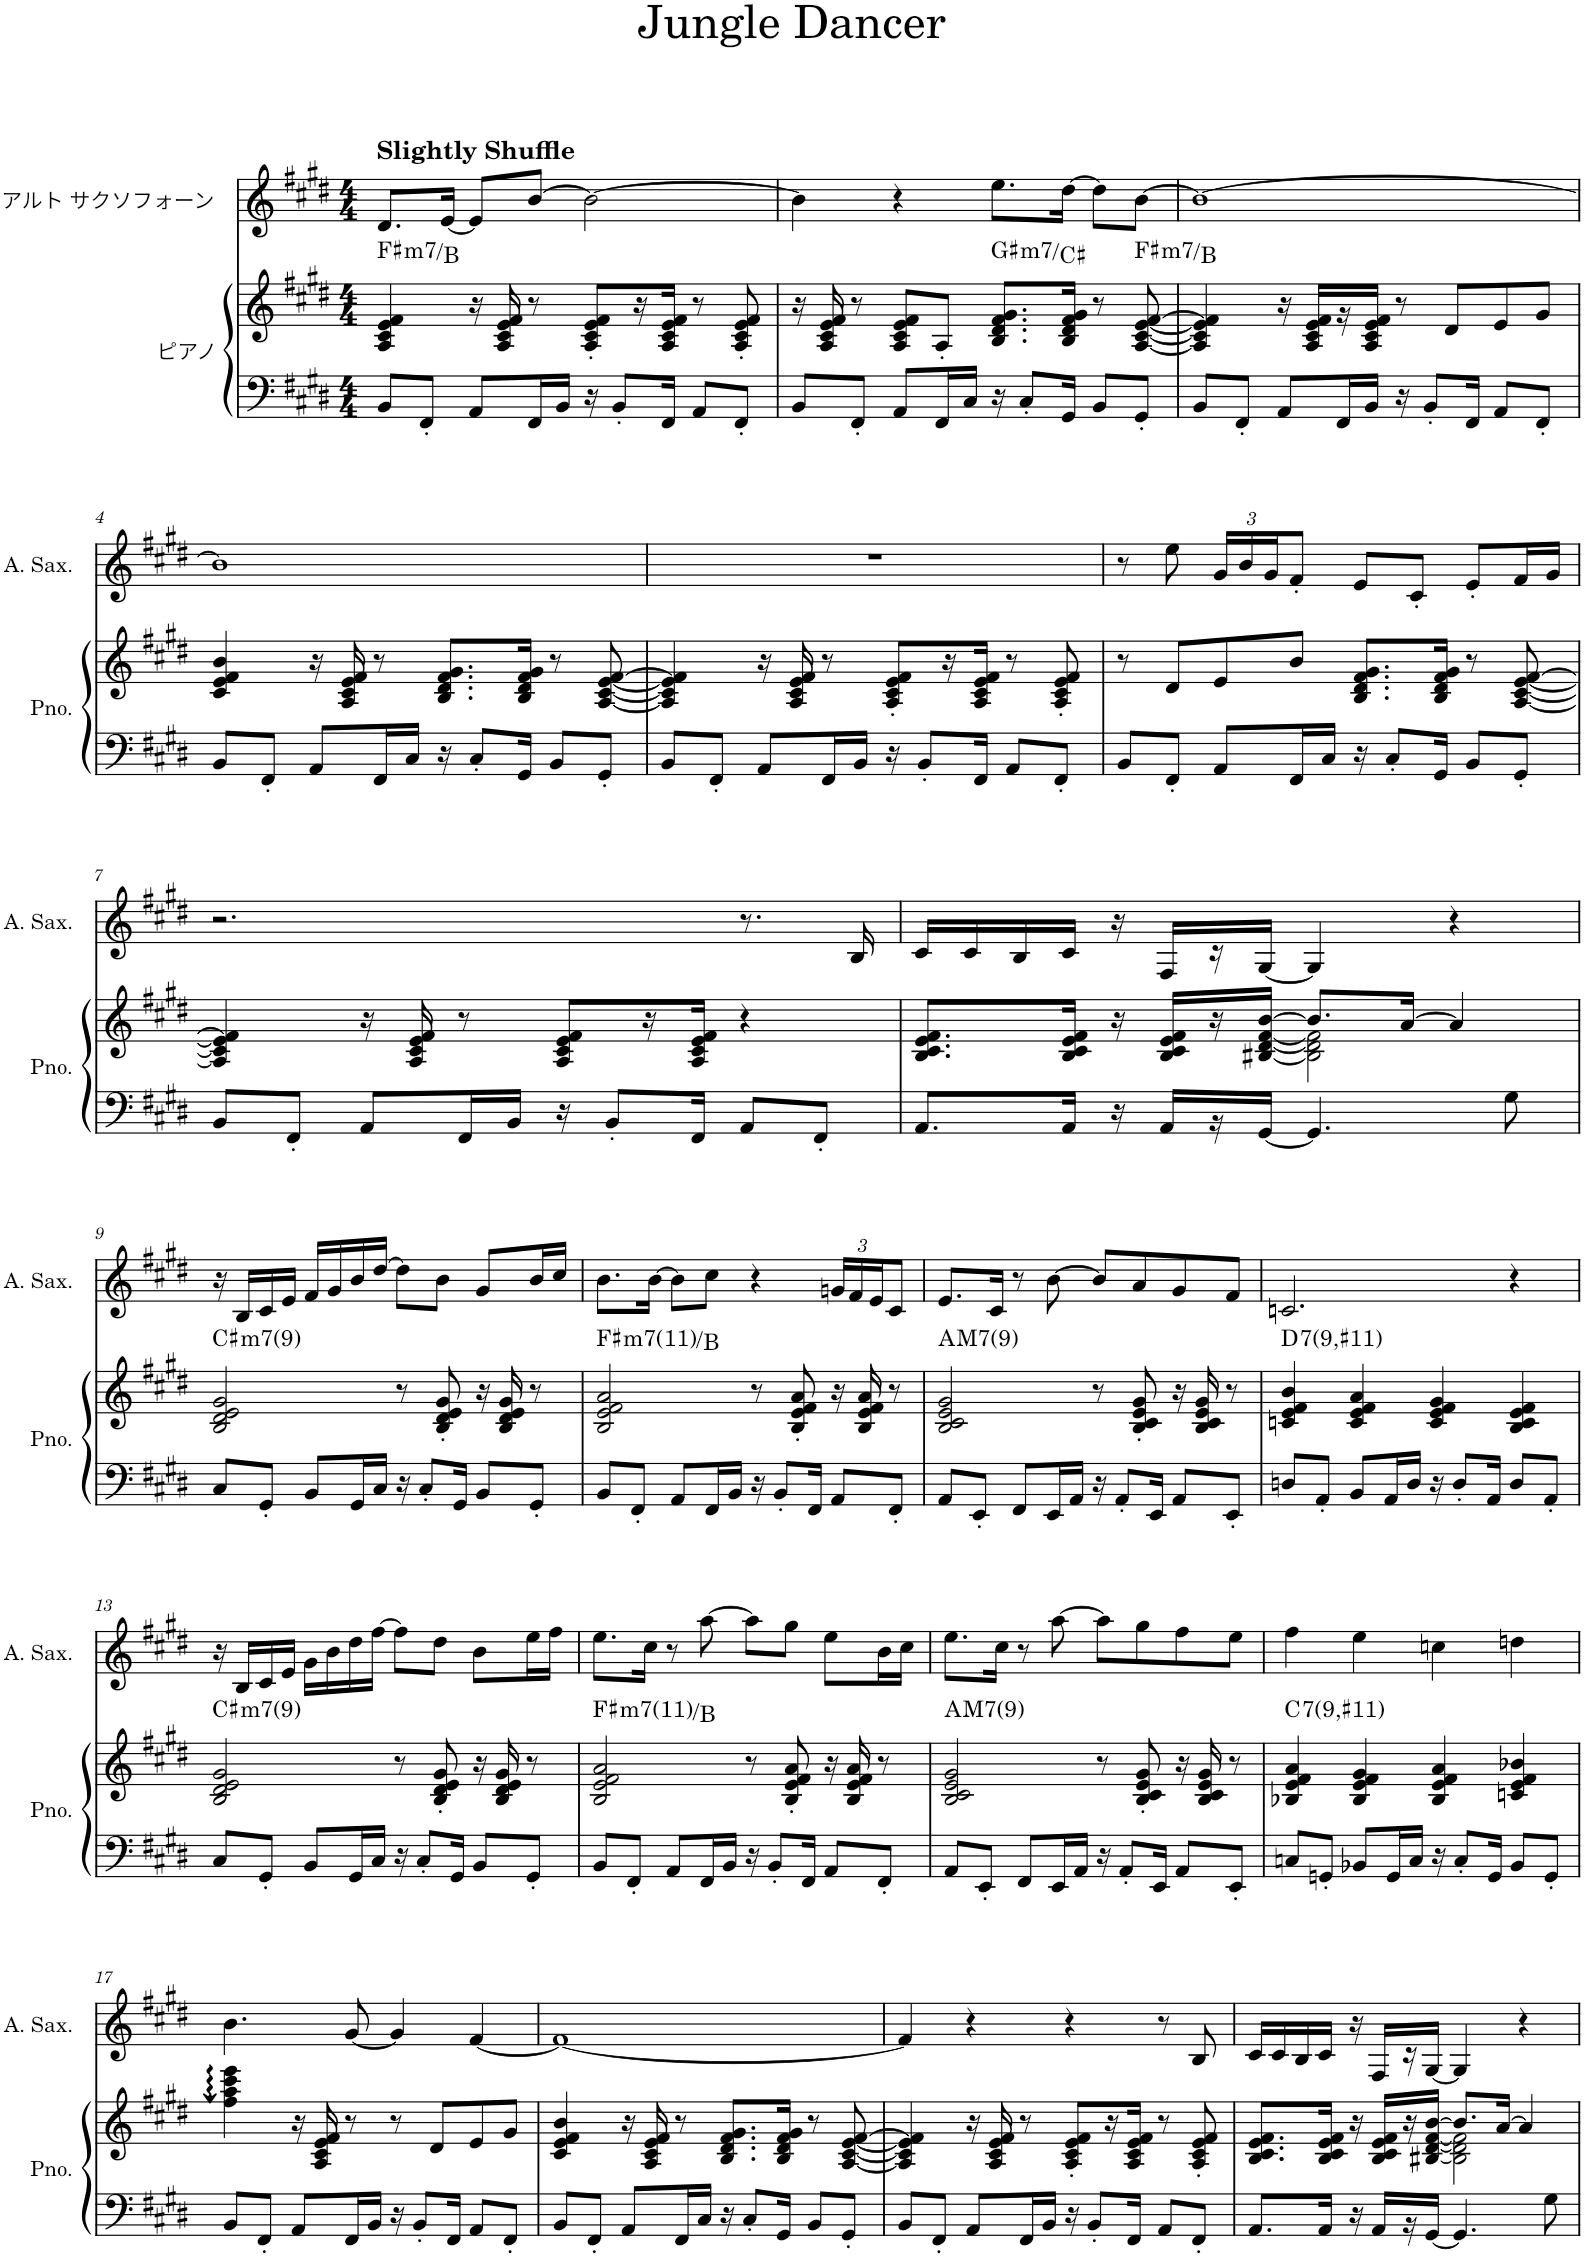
**kern	**kern	**harte	**kern
*part2	*part2	*part2	*part1
*staff3	*staff2	*	*staff1
*I"ピアノ	*	*	*I"アルト サクソフォーン
*clefF4	*clefG2	*	*clefG2
*	*	*	*ITrd5c9
*k[f#c#g#d#]	*k[f#c#g#d#]	*	*k[f#c#g#d#]
*M4/4	*M4/4	*	*M4/4
=1	=1	=1	=1
!	!	!LO:H:kt=m7	!LO:TX:a:B:t=Slightly Shuffle
8BB/L	4A/ 4c#/ 4e/ 4f#/	F#:min7/4	8.d#/L
8FF#'/J	.	.	.
.	.	.	[16e/Jk
8AA/L	16r	.	8e/L]
.	16A/ 16c#/ 16e/ 16f#/	.	.
16FF#/L	8r	.	[8b/J
16BB/JJ	.	.	.
16r	8A/' 8c#/' 8e/' 8f#/'L	.	2b\_
8BB'/L	.	.	.
.	16r	.	.
16FF#/Jk	16A/ 16c#/ 16e/ 16f#/JJ	.	.
8AA/L	8r	.	.
8FF#'/J	8A/' 8c#/' 8e/' 8f#/'	.	.
=2	=2	=2	=2
8BB/L	16r	.	4b\]
.	16A/ 16c#/ 16e/ 16f#/	.	.
8FF#'/J	8r	.	.
8AA/L	8A/ 8c#/ 8e/ 8f#/L	.	4r
16FF#/L	8A'/J	.	.
16C#/JJ	.	.	.
!	!	!LO:H:kt=m7	!
16r	8.B/ 8.d#/ 8.f#/ 8.g#/L	G#:min7/4	8.ee\L
8C#'/L	.	.	.
16GG#/Jk	16B/ 16d#/ 16f#/ 16g#/Jk	.	[16dd#\Jk
8BB/L	8r	.	8dd#\L]
!	!	!LO:H:kt=m7	!
8GG#'/J	[8A/ [8c#/ [8e/ [8f#/	F#:min7/4	[8b\J
=3	=3	=3	=3
8BB/L	4A/] 4c#/] 4e/] 4f#/]	.	1b_
8FF#'/J	.	.	.
8AA/L	16r	.	.
.	16A/ 16c#/ 16e/ 16f#/LL	.	.
16FF#/L	16r	.	.
16BB/JJ	16A/ 16c#/ 16e/ 16f#/JJ	.	.
16r	8r	.	.
8BB'/L	.	.	.
.	8d#/L	.	.
16FF#/Jk	.	.	.
8AA/L	8e/	.	.
8FF#'/J	8g#/J	.	.
!!LO:LB:g=z
=4	=4	=4	=4
8BB/L	4c#/ 4e/ 4f#/ 4b/	.	1b]
8FF#'/J	.	.	.
8AA/L	16r	.	.
.	16A/ 16c#/ 16e/ 16f#/	.	.
16FF#/L	8r	.	.
16C#/JJ	.	.	.
16r	8.B/ 8.d#/ 8.f#/ 8.g#/L	.	.
8C#'/L	.	.	.
16GG#/Jk	16B/ 16d#/ 16f#/ 16g#/Jk	.	.
8BB/L	8r	.	.
8GG#'/J	[8A/ [8c#/ [8e/ [8f#/	.	.
=5	=5	=5	=5
8BB/L	4A/] 4c#/] 4e/] 4f#/]	.	1r
8FF#'/J	.	.	.
8AA/L	16r	.	.
.	16A/ 16c#/ 16e/ 16f#/	.	.
16FF#/L	8r	.	.
16BB/JJ	.	.	.
16r	8A/' 8c#/' 8e/' 8f#/'L	.	.
8BB'/L	.	.	.
.	16r	.	.
16FF#/Jk	16A/ 16c#/ 16e/ 16f#/JJ	.	.
8AA/L	8r	.	.
8FF#'/J	8A/' 8c#/' 8e/' 8f#/'	.	.
=6	=6	=6	=6
8BB/L	8r	.	8r
8FF#'/J	8d#/L	.	8ee\
*	*	*	*Xbrackettup
8AA/L	8e/	.	24g#/LL
.	.	.	24b/
.	.	.	24g#/J
16FF#/L	8b/J	.	8f#'/J
16C#/JJ	.	.	.
16r	8.B/ 8.d#/ 8.f#/ 8.g#/L	.	8e/L
8C#'/L	.	.	.
.	.	.	8c#'/J
16GG#/Jk	16B/ 16d#/ 16f#/ 16g#/Jk	.	.
8BB/L	8r	.	8e'/L
8GG#'/J	[8A/ [8c#/ [8e/ [8f#/	.	16f#/L
.	.	.	16g#/JJ
!!LO:LB:g=z
=7	=7	=7	=7
8BB/L	4A/] 4c#/] 4e/] 4f#/]	.	2.r
8FF#'/J	.	.	.
8AA/L	16r	.	.
.	16A/ 16c#/ 16e/ 16f#/	.	.
16FF#/L	8r	.	.
16BB/JJ	.	.	.
16r	8A/ 8c#/ 8e/ 8f#/L	.	.
8BB'/L	.	.	.
.	16r	.	.
16FF#/Jk	16A/ 16c#/ 16e/ 16f#/JJ	.	.
8AA/L	4r	.	8.r
8FF#'/J	.	.	.
.	.	.	16B/
=8	=8	=8	=8
*	*^	*	*
8.AA/L	8.B/ 8.c#/ 8.e/ 8.f#/L	2ryy	.	16c#/LL
.	.	.	.	16c#/
.	.	.	.	16B/
16AA/Jk	16B/ 16c#/ 16e/ 16f#/Jk	.	.	16c#/JJ
16r	16r	.	.	16r
16AA/LL	16B/ 16c#/ 16e/ 16f#/LL	.	.	16F#/LL
16r	16r	.	.	16r
[16GG#/JJ	[16B#X/ [16d#/ [16f#/ [16b/JJ	.	.	[16G#/JJ
4.GG#/]	8.b/L]	2B#\] 2d#\] 2f#\]	.	4G#/]
.	[16a/Jk	.	.	.
.	4a/]	.	.	4r
8G#\	.	.	.	.
*	*v	*v	*	*
!!LO:LB:g=z
=9	=9	=9	=9
!	!	!LO:H:kt=m7	!
8C#/L	2B/ 2d#/ 2e/ 2g#/	C#:min7(9)	16r
.	.	.	16B/LL
8GG#'/J	.	.	16c#/
.	.	.	16e/JJ
8BB/L	.	.	16f#/LL
.	.	.	16g#/
16GG#/L	.	.	16b/
16C#/JJ	.	.	[16dd#/JJ
16r	8r	.	8dd#\L]
8C#'/L	.	.	.
.	8B/' 8d#/' 8e/' 8g#/'	.	8b\J
16GG#/Jk	.	.	.
8BB/L	16r	.	8g#/L
.	16B/ 16d#/ 16e/ 16g#/	.	.
8GG#'/J	8r	.	16b/L
.	.	.	16cc#/JJ
=10	=10	=10	=10
!	!	!LO:H:kt=m7	!
8BB/L	2B/ 2e/ 2f#/ 2a/	F#:min7(11)/4	8.b\L
8FF#'/J	.	.	.
.	.	.	[16b\Jk
8AA/L	.	.	8b\L]
16FF#/L	.	.	8cc#\J
16BB/JJ	.	.	.
16r	8r	.	4r
8BB'/L	.	.	.
.	8B/' 8e/' 8f#/' 8a/'	.	.
16FF#/Jk	.	.	.
8AA/L	16r	.	24gn/LL
.	.	.	24f#/
.	16B/ 16e/ 16f#/ 16a/	.	.
.	.	.	24e/J
8FF#'/J	8r	.	8c#/J
=11	=11	=11	=11
!	!	!LO:H:kt=M7	!
8AA/L	2B/ 2c#/ 2e/ 2g#/	A:maj7(9)	8.e/L
8EE'/J	.	.	.
.	.	.	16c#/Jk
8FF#/L	.	.	8r
16EE/L	.	.	[8b\
16AA/JJ	.	.	.
16r	8r	.	8b/L]
8AA'/L	.	.	.
.	8B/' 8c#/' 8e/' 8g#/'	.	8a/
16EE/Jk	.	.	.
8AA/L	16r	.	8g#/
.	16B/ 16c#/ 16e/ 16g#/	.	.
8EE'/J	8r	.	8f#/J
=12	=12	=12	=12
!	!	!LO:H:kt=7	!
8Dn/L	4cn/ 4e/ 4f#/ 4b/	D:7(9,#11)	2.cn/
8AA'/J	.	.	.
8BB/L	4c/ 4e/ 4f#/ 4a/	.	.
16AA/L	.	.	.
16D/JJ	.	.	.
16r	4c/ 4e/ 4f#/ 4g#/	.	.
8D'/L	.	.	.
16AA/Jk	.	.	.
8D/L	4B/ 4c/ 4e/ 4f#/	.	4r
8AA'/J	.	.	.
!!LO:LB:g=z
=13	=13	=13	=13
!	!	!LO:H:kt=m7	!
8C#/L	2B/ 2d#/ 2e/ 2g#/	C#:min7(9)	16r
.	.	.	16B/LL
8GG#'/J	.	.	16c#/
.	.	.	16e/JJ
8BB/L	.	.	16g#\LL
.	.	.	16b\
16GG#/L	.	.	16dd#\
16C#/JJ	.	.	[16ff#\JJ
16r	8r	.	8ff#\L]
8C#'/L	.	.	.
.	8B/' 8d#/' 8e/' 8g#/'	.	8dd#\J
16GG#/Jk	.	.	.
8BB/L	16r	.	8b\L
.	16B/ 16d#/ 16e/ 16g#/	.	.
8GG#'/J	8r	.	16ee\L
.	.	.	16ff#\JJ
=14	=14	=14	=14
!	!	!LO:H:kt=m7	!
8BB/L	2B/ 2e/ 2f#/ 2a/	F#:min7(11)/4	8.ee\L
8FF#'/J	.	.	.
.	.	.	16cc#\Jk
8AA/L	.	.	8r
16FF#/L	.	.	[8aa\
16BB/JJ	.	.	.
16r	8r	.	8aa\L]
8BB'/L	.	.	.
.	8B/' 8e/' 8f#/' 8a/'	.	8gg#\J
16FF#/Jk	.	.	.
8AA/L	16r	.	8ee\L
.	16B/ 16e/ 16f#/ 16a/	.	.
8FF#'/J	8r	.	16b\L
.	.	.	16cc#\JJ
=15	=15	=15	=15
!	!	!LO:H:kt=M7	!
8AA/L	2B/ 2c#/ 2e/ 2g#/	A:maj7(9)	8.ee\L
8EE'/J	.	.	.
.	.	.	16cc#\Jk
8FF#/L	.	.	8r
16EE/L	.	.	[8aa\
16AA/JJ	.	.	.
16r	8r	.	8aa\L]
8AA'/L	.	.	.
.	8B/' 8c#/' 8e/' 8g#/'	.	8gg#\
16EE/Jk	.	.	.
8AA/L	16r	.	8ff#\
.	16B/ 16c#/ 16e/ 16g#/	.	.
8EE'/J	8r	.	8ee\J
=16	=16	=16	=16
!	!	!LO:H:kt=7	!
8Cn/L	4B-X/ 4e/ 4f#/ 4a/	C:7(9,#11)	4ff#\
8GGn'/J	.	.	.
8BB-X/L	4B-/ 4e/ 4f#/ 4g#/	.	4ee\
16GG/L	.	.	.
16C/JJ	.	.	.
16r	4B-/ 4e/ 4f#/ 4a/	.	4ccn\
8C'/L	.	.	.
16GG/Jk	.	.	.
8BB-/L	4cn/ 4e/ 4f#/ 4b-X/	.	4ddn\
8GG'/J	.	.	.
!!LO:LB:g=z
=17	=17	=17	=17
8BB/L	4ff#\: 4aa\: 4ccc#\: 4eee\:	.	4.b\
8FF#'/J	.	.	.
8AA/L	16r	.	.
.	16A/ 16c#/ 16e/ 16f#/	.	.
16FF#/L	8r	.	[8g#/
16BB/JJ	.	.	.
16r	8r	.	4g#/]
8BB'/L	.	.	.
.	8d#/L	.	.
16FF#/Jk	.	.	.
8AA/L	8e/	.	[4f#/
8FF#'/J	8g#/J	.	.
=18	=18	=18	=18
8BB/L	4c#/ 4e/ 4f#/ 4b/	.	1f#_
8FF#'/J	.	.	.
8AA/L	16r	.	.
.	16A/ 16c#/ 16e/ 16f#/	.	.
16FF#/L	8r	.	.
16C#/JJ	.	.	.
16r	8.B/ 8.d#/ 8.f#/ 8.g#/L	.	.
8C#'/L	.	.	.
16GG#/Jk	16B/ 16d#/ 16f#/ 16g#/Jk	.	.
8BB/L	8r	.	.
8GG#'/J	[8A/ [8c#/ [8e/ [8f#/	.	.
=19	=19	=19	=19
8BB/L	4A/] 4c#/] 4e/] 4f#/]	.	4f#/]
8FF#'/J	.	.	.
8AA/L	16r	.	4r
.	16A/ 16c#/ 16e/ 16f#/	.	.
16FF#/L	8r	.	.
16BB/JJ	.	.	.
16r	8A/' 8c#/' 8e/' 8f#/'L	.	4r
8BB'/L	.	.	.
.	16r	.	.
16FF#/Jk	16A/ 16c#/ 16e/ 16f#/JJ	.	.
8AA/L	8r	.	8r
8FF#'/J	8A/' 8c#/' 8e/' 8f#/'	.	8B/
=20	=20	=20	=20
*	*^	*	*
8.AA/L	8.B/ 8.c#/ 8.e/ 8.f#/L	2ryy	.	16c#/LL
.	.	.	.	16c#/
.	.	.	.	16B/
16AA/Jk	16B/ 16c#/ 16e/ 16f#/Jk	.	.	16c#/JJ
16r	16r	.	.	16r
16AA/LL	16B/ 16c#/ 16e/ 16f#/LL	.	.	16F#/LL
16r	16r	.	.	16r
[16GG#/JJ	[16B#X/ [16d#/ [16f#/ [16b/JJ	.	.	[16G#/JJ
4.GG#/]	8.b/L]	2B#\] 2d#\] 2f#\]	.	4G#/]
.	[16a/Jk	.	.	.
.	4a/]	.	.	4r
8G#\	.	.	.	.
*	*v	*v	*	*
=	=	=	=
*-	*-	*-	*-
